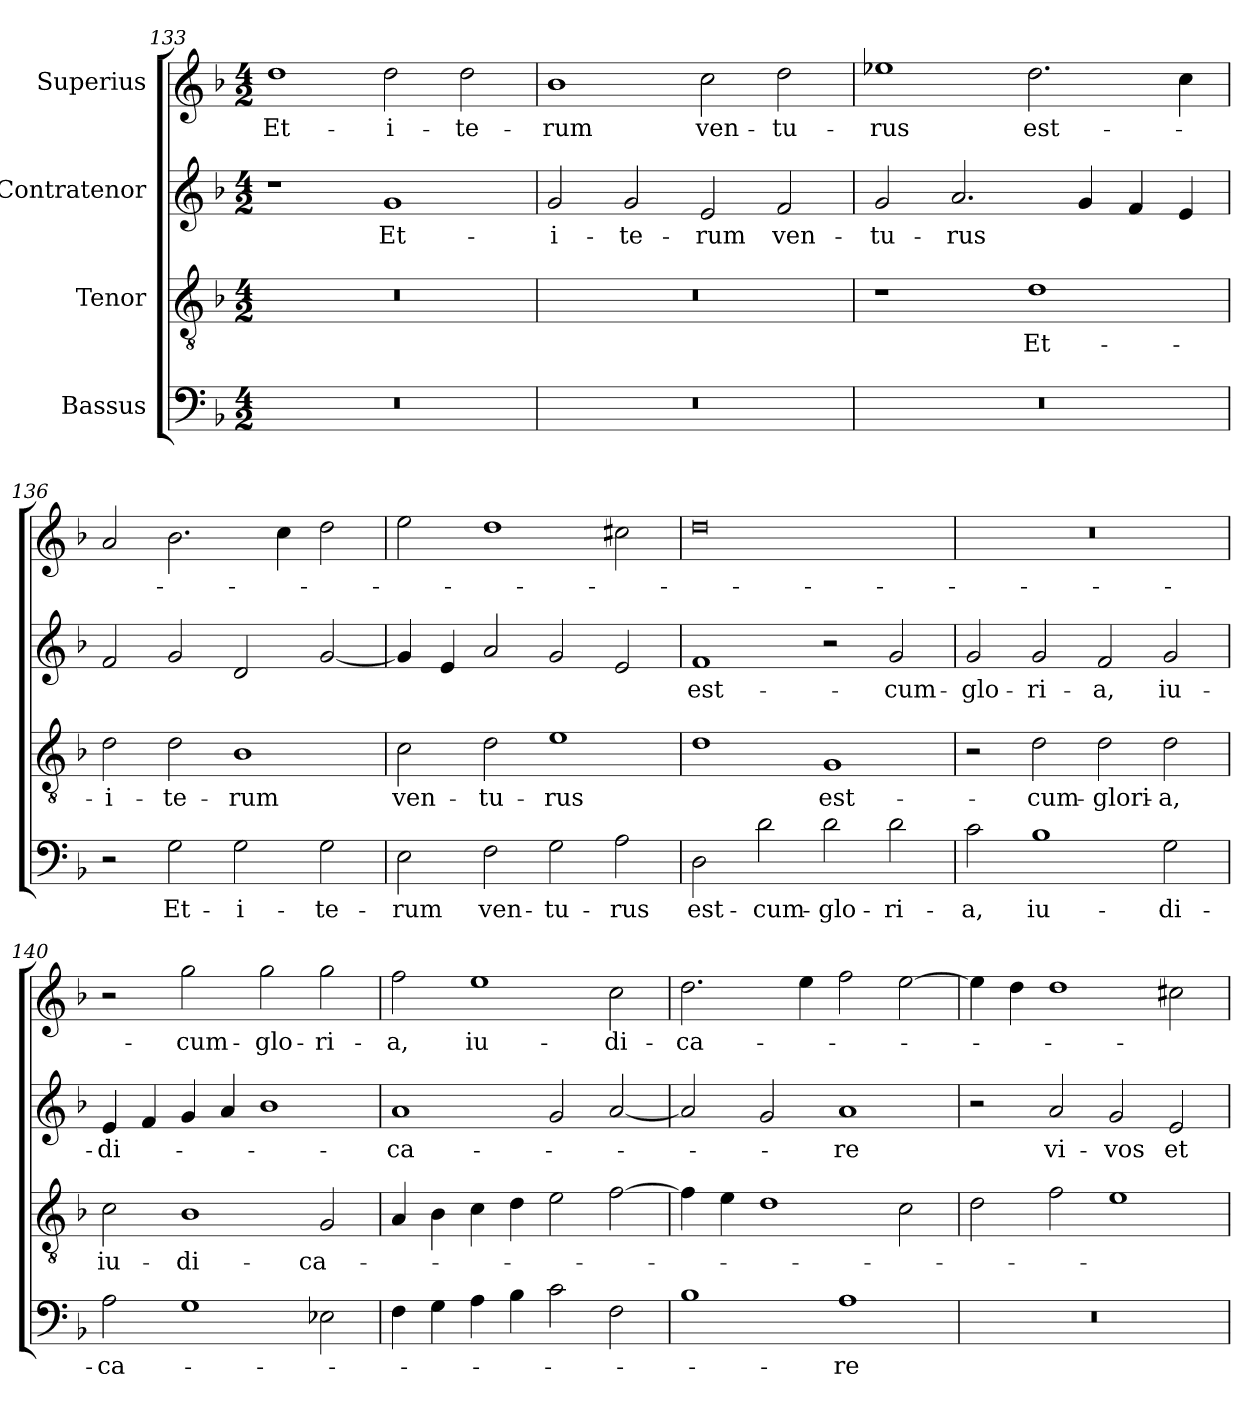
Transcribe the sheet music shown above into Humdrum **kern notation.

**kern	**text	**kern	**text	**kern	**text	**kern	**text
*part4	*part4	*part3	*part3	*part2	*part2	*part1	*part1
*staff4	*staff4	*staff3	*staff3	*staff2	*staff2	*staff1	*staff1
*I"Bassus	*	*I"Tenor	*	*I"Contratenor	*	*I"Superius	*
*clefF4	*	*clefGv2	*	*clefG2	*	*clefG2	*
*k[b-]	*	*k[b-]	*	*k[b-]	*	*k[b-]	*
*M4/2	*	*M4/2	*	*M4/2	*	*M4/2	*
=133	=133	=133	=133	=133	=133	=133	=133
0r	.	0r	.	1r	.	1dd\	Et-
.	.	.	.	1g/	Et-	2dd\	i-
.	.	.	.	.	.	2dd\	-te-
=134	=134	=134	=134	=134	=134	=134	=134
0r	.	0r	.	2g/	i-	1b-\	-rum
.	.	.	.	2g/	-te-	.	.
.	.	.	.	2e/	-rum	2cc\	ven-
.	.	.	.	2f/	ven-	2dd\	-tu-
=135	=135	=135	=135	=135	=135	=135	=135
0r	.	1r	.	2g/	-tu-	1ee-X\	-rus
.	.	.	.	2.a/	-rus	.	.
.	.	1d\	Et-	.	.	2.dd\	est-
.	.	.	.	4g/	.	.	.
.	.	.	.	4f/	.	.	.
.	.	.	.	4e/	.	4cc\	.
=136	=136	=136	=136	=136	=136	=136	=136
2r	.	2d\	i-	2f/	.	2a/	.
2G\	Et-	2d\	-te-	2g/	.	2.b-\	.
2G\	i-	1B-\	-rum	2d/	.	.	.
.	.	.	.	.	.	4cc\	.
2G\	-te-	.	.	[2g/	.	2dd\	.
=137	=137	=137	=137	=137	=137	=137	=137
2E\	-rum	2c\	ven-	4g/]	.	2ee\	.
.	.	.	.	4e/	.	.	.
2F\	ven-	2d\	-tu-	2a/	.	1dd\	.
2G\	-tu-	1e\	-rus	2g/	.	.	.
2A\	-rus	.	.	2e/	.	2cc#X\	.
=138	=138	=138	=138	=138	=138	=138	=138
2D\	est-	1d\	.	1f/	est-	0dd\	.
2d\	cum-	.	.	.	.	.	.
2d\	glo-	1G/	est-	2r	.	.	.
2d\	-ri-	.	.	2g/	cum-	.	.
=139	=139	=139	=139	=139	=139	=139	=139
2c\	-a,	2r	.	2g/	glo-	0r	.
1B-\	iu-	2d\	cum-	2g/	-ri-	.	.
.	.	2d\	glori-	2f/	-a,	.	.
2G\	-di-	2d\	-a,	2g/	iu-	.	.
=140	=140	=140	=140	=140	=140	=140	=140
2A\	-ca-	2c\	iu-	4e/	-di-	2r	.
.	.	.	.	4f/	.	.	.
1G\	.	1B-\	-di-	4g/	.	2gg\	cum-
.	.	.	.	4a/	.	.	.
.	.	.	.	1b-\	.	2gg\	glo-
2E-X\	.	2G/	-ca-	.	.	2gg\	-ri-
=141	=141	=141	=141	=141	=141	=141	=141
4F\	.	4A/	.	1a/	-ca-	2ff\	-a,
4G\	.	4B-\	.	.	.	.	.
4A\	.	4c\	.	.	.	1ee\	iu-
4B-\	.	4d\	.	.	.	.	.
2c\	.	2e\	.	2g/	.	.	.
2F\	.	[2f\	.	[2a/	.	2cc\	-di-
=142	=142	=142	=142	=142	=142	=142	=142
1B-\	.	4f\]	.	2a/]	.	2.dd\	-ca-
.	.	4e\	.	.	.	.	.
.	.	1d\	.	2g/	.	.	.
.	.	.	.	.	.	4ee\	.
1A\	-re	.	.	1a/	-re	2ff\	.
.	.	2c\	.	.	.	[2ee\	.
=143	=143	=143	=143	=143	=143	=143	=143
0r	.	2d\	.	2r	.	4ee\]	.
.	.	.	.	.	.	4dd\	.
.	.	2f\	.	2a/	vi-	1dd\	.
.	.	1e\	.	2g/	-vos	.	.
.	.	.	.	2e/	et-	2cc#X\	.
=	=	=	=	=	=	=	=
*-	*-	*-	*-	*-	*-	*-	*-
